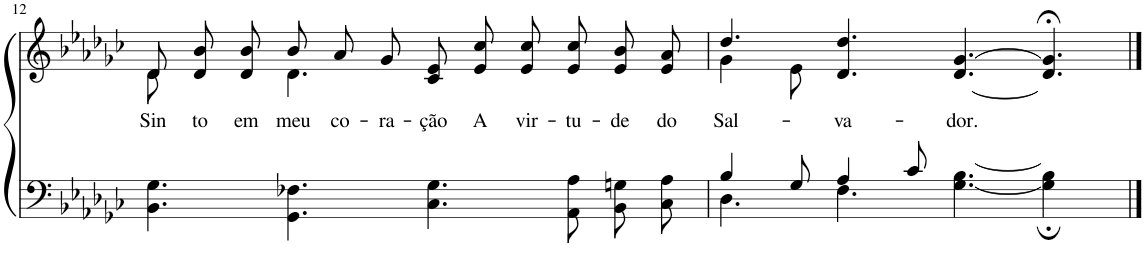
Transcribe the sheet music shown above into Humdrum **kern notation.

**kern	**kern	**text
*part2	*part1	*part1
*staff2	*staff1	*staff1
*I"Parte III e IV	*I"Parte I e II	*
!!LO:PB:g=z
*clefF4	*clefG2	*
*Trd-1c-2	*Trd-1c-2	*
*k[b-e-a-d-g-c-]	*k[b-e-a-d-g-c-]	*
*M12/8	*M12/8	*
=12	=12	=12
*	*^	*
!	!	!	!LO:LY:b
4.BB-\ 4.G-\	8d-/L	8d-\	Sin-
!	!	!	!LO:LY:b
.	8d-/ 8b-/	4ryy	to
!	!	!	!LO:LY:b
.	8d-/ 8b-/J	.	em
!	!	!	!LO:LY:b
4.GG-\ 4.F-X\	8b-/L	4.d-\	-meu
!	!	!	!LO:LY:b
.	8a-/	.	co-
!	!	!	!LO:LY:b
.	8g-/J	.	-ra-
!	!	!	!LO:LY:b
4.C-\ 4.G-\	8c-/ 8e-/L	2.ryy	-ção
!	!	!	!LO:LY:b
.	8e-/ 8cc-/	.	A
!	!	!	!LO:LY:b
.	8e-/ 8cc-/J	.	vir-
!	!	!	!LO:LY:b
8AA-\ 8A-\L	8e-/ 8cc-/L	.	-tu-
!	!	!	!LO:LY:b
8BB-\ 8Gn\	8e-/ 8b-/	.	-de
!	!	!	!LO:LY:b
8C-\ 8A-\J	8e-/ 8a-/J	.	do
=13	=13	=13	=13
*^	*	*	*
!	!	!	!	!LO:LY:b
4B-/	4.D-\	4.dd-/	4g-\	Sal-
8G-/	.	.	8e-\	.
!	!	!	!	!LO:LY:b
4A-/	4.F\	4.d-/ 4.dd-/	1ryy	-va-
8c-/	.	.	.	.
!	!	!	!	!LO:LY:b
4.ryy	[4.G-\ [4.B-\	[4.d-/ [4.g-/	.	-dor.
4.ryy	4G-\]; 4B-\];	4.d-/];< 4.g-/];<	.	.
.	8ryy	.	8ryy	.
*v	*v	*	*	*
*	*v	*v	*
==	==	==
*-	*-	*-
